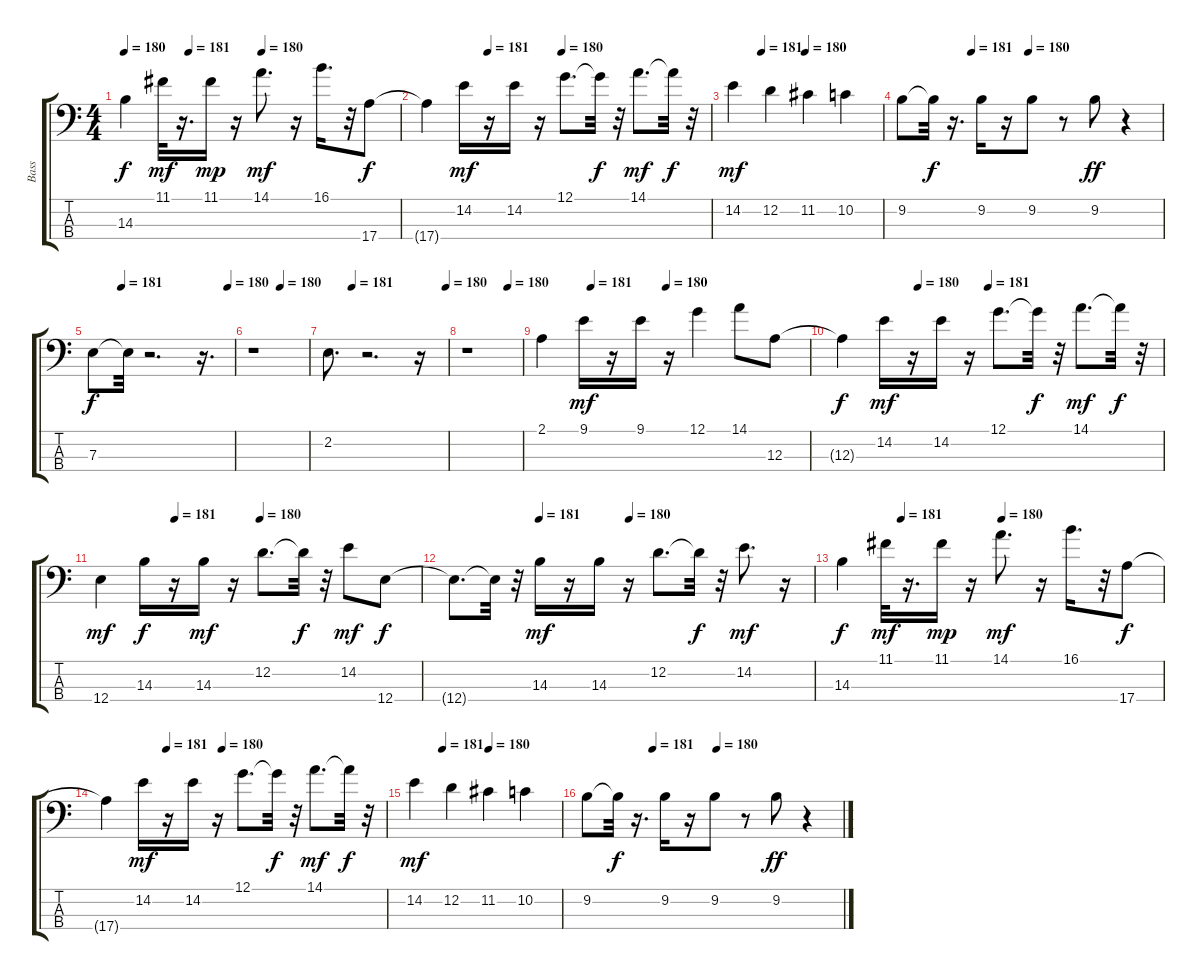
\track ("Bass" "Bass") {instrument fretlessbass}
\staff {score tabs}
\tuning (G2 D2 A1 E1) {hide}
\ts (4 4)
\tempo 180
\tempo (181 0.234375)
\tempo (180 0.5)
\clef f4
\ks c
14.3.4{dy f} 11.1.32{dy mf} r.16{d} 11.1.16{dy mp} r.16 14.1.8{d dy mf} r.16 16.1.16{d} r.32 17.4.8{dy f} |
\tempo (181 0.21875)
\tempo (180 0.4791666666666667)
17.4{t}.4 14.2.16{dy mf} r.16 14.2.16 r.16 12.1.8{d} 12.1{t}.32{dy f} r.32 14.1.8{d dy mf} 14.1{t}.32{dy f} r.32 |
\tempo (181 0.19791666666666666)
\tempo (180 0.4895833333333333)
14.2.4{dy mf} 12.2.4 11.2.4 10.2.4 |
\tempo (181 0.2708333333333333)
\tempo (180 0.4895833333333333)
9.2.8 9.2{t}.32{dy f} r.16{d} 9.2.16 r.16 9.2.8 r.8 9.2.8{dy ff} r.4 |
\tempo (181 0.20833333333333334)
\tempo (180 0.9583333333333334)
7.3.8{dy f} 7.3{t}.32 r.2{d} r.16{d} |
\tempo (180 0.5)
r.1 |
\tempo (181 0.20833333333333334)
\tempo (180 0.9895833333333334)
2.2.8{d} r.2{d} r.16 |
\tempo (180 0.75)
r.1 |
\tempo (181 0.1875)
\tempo (180 0.46875)
2.1.4 9.1.16{dy mf} r.16 9.1.16 r.16 12.1.4 14.1.8 12.3.8 |
\tempo (180 0.23958333333333334)
\tempo (181 0.4583333333333333)
12.3{t}.4{dy f} 14.2.16{dy mf} r.16 14.2.16 r.16 12.1.8{d} 12.1{t}.32{dy f} r.32 14.1.8{d dy mf} 14.1{t}.32{dy f} r.32 |
\tempo (181 0.234375)
\tempo (180 0.5)
12.4.4{dy mf} 14.3.16{dy f} r.16 14.3.16{dy mf} r.16 12.2.8{d} 12.2{t}.32{dy f} r.32 14.2.8{dy mf} 12.4.8{dy f} |
\tempo (181 0.23958333333333334)
\tempo (180 0.4895833333333333)
12.4{t}.8{d} 12.4{t}.32 r.32 14.3.16{dy mf} r.16 14.3.16 r.16 12.2.8{d} 12.2{t}.32{dy f} r.32 14.2.8{d dy mf} r.16 |
\tempo (181 0.1875)
\tempo (180 0.5)
14.3.4{dy f} 11.1.32{dy mf} r.16{d} 11.1.16{dy mp} r.16 14.1.8{d dy mf} r.16 16.1.16{d} r.32 17.4.8{dy f} |
\tempo (181 0.21875)
\tempo (180 0.4166666666666667)
17.4{t}.4 14.2.16{dy mf} r.16 14.2.16 r.16 12.1.8{d} 12.1{t}.32{dy f} r.32 14.1.8{d dy mf} 14.1{t}.32{dy f} r.32 |
\tempo (181 0.19791666666666666)
\tempo (180 0.5104166666666666)
14.2.4{dy mf} 12.2.4 11.2.4 10.2.4 |
\tempo (181 0.2604166666666667)
\tempo (180 0.5104166666666666)
9.2.8 9.2{t}.32{dy f} r.16{d} 9.2.16 r.16 9.2.8 r.8 9.2.8{dy ff} r.4
